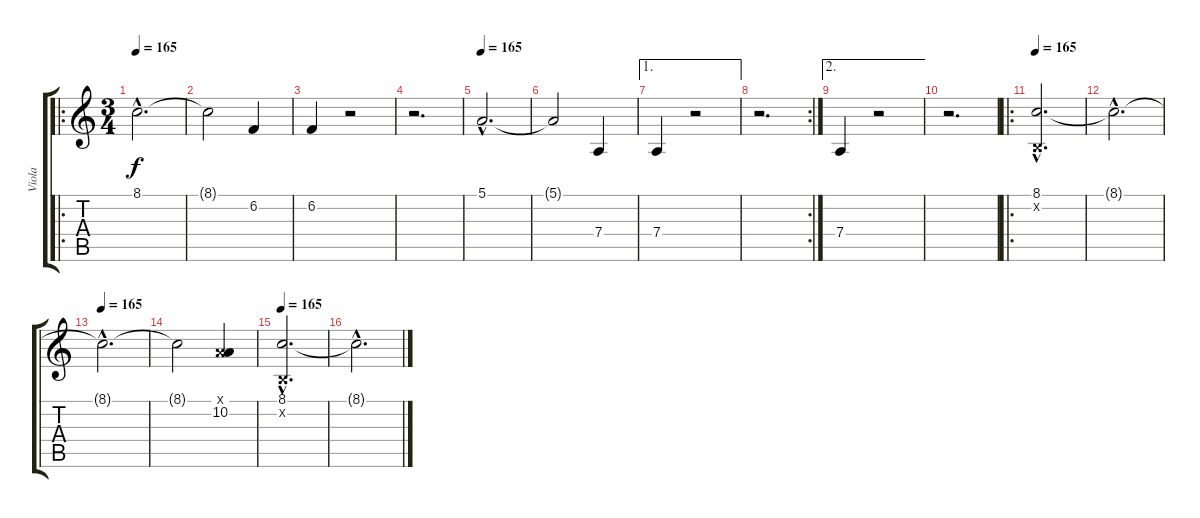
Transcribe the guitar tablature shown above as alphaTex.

\track ("Viola" "Viola") {instrument viola}
\staff {score tabs}
\tuning (E4 B3 G3 D3 A2 E2) {hide}
\ro
\ts (3 4)
\section ("" "")
\tempo 165
\clef g2
\ks c
8.1{hac}.2{d dy f volume 11} |
8.1{t}.2 6.2.4 |
6.2.4 r.2 |
r.2{d} |
\tempo 165
5.1{hac}.2{d} |
5.1{t}.2 7.4.4 |
\ae 1
7.4.4 r.2 |
\rc 2
r.2{d} |
\ae 2
7.4.4 r.2 |
r.2{d} |
\ro
\section ("" "")
\tempo 165
(8.1{hac} 0.2{hac x}).2{d volume 7} |
8.1{hac t}.2{d} |
\tempo 165
8.1{hac t}.2{d} |
8.1{t}.2 (5.1{x} 10.2).4 |
\tempo 165
(8.1{hac} 0.2{hac x}).2{d} |
8.1{hac t}.2{d}
